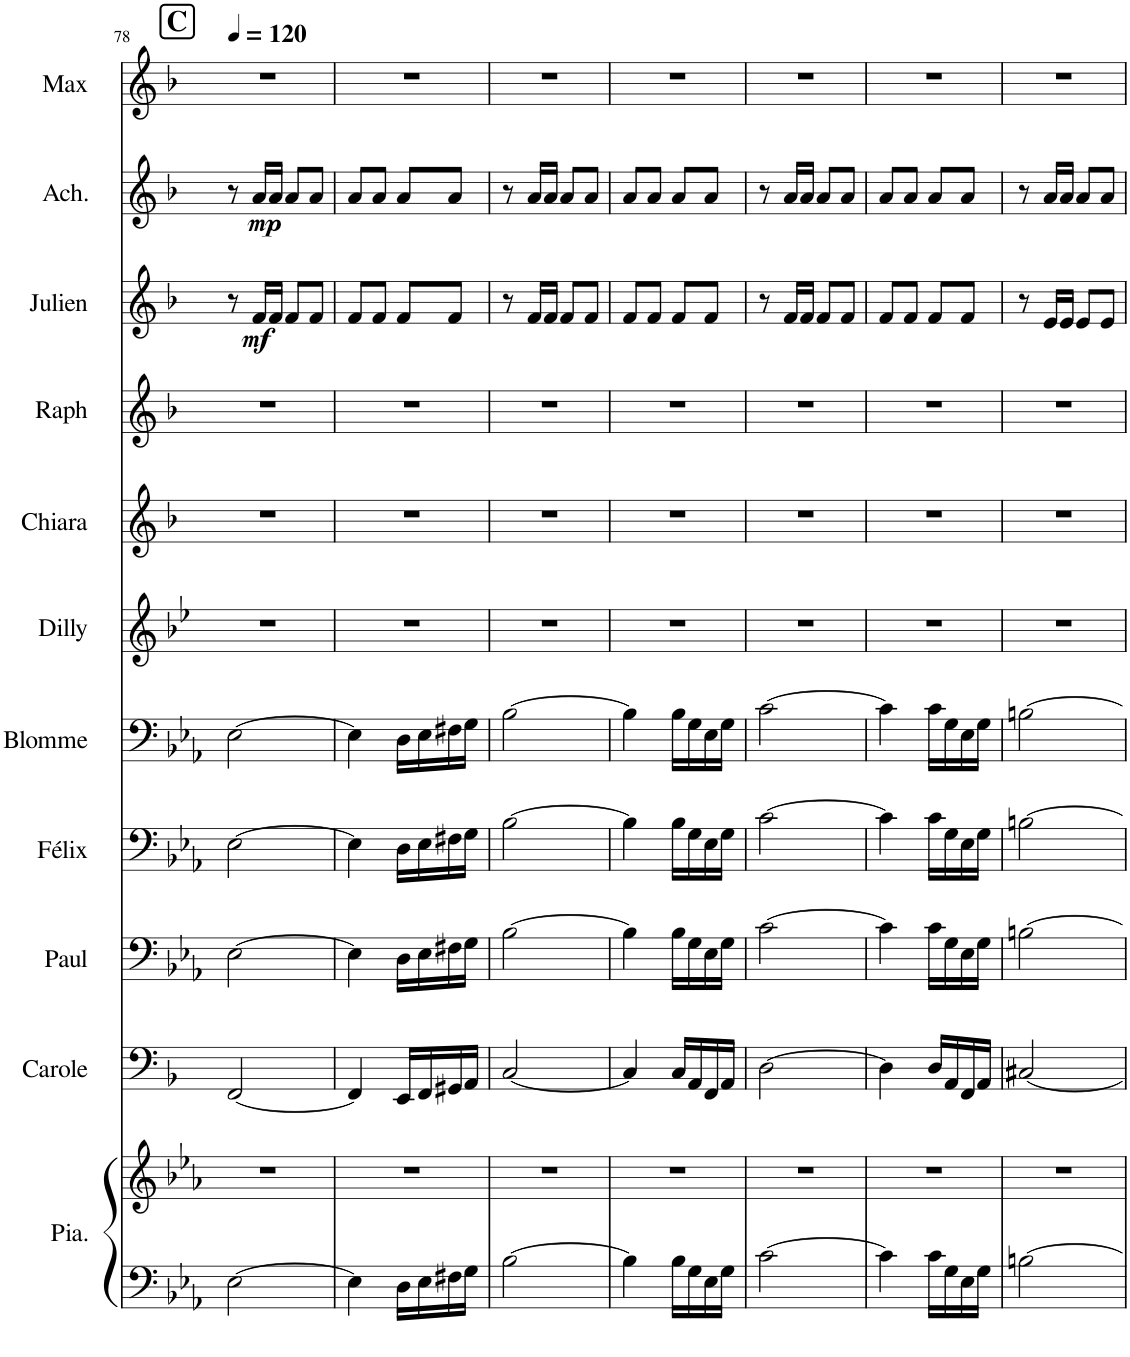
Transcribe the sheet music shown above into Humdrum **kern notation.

**kern	**kern	**kern	**kern	**kern	**kern	**kern	**kern	**kern	**kern	**dynam	**kern	**dynam	**kern
*part11	*part11	*part10	*part9	*part8	*part7	*part6	*part5	*part4	*part3	*part3	*part2	*part2	*part1
*staff12	*staff11	*staff10	*staff9	*staff8	*staff7	*staff6	*staff5	*staff4	*staff3	*staff3	*staff2	*staff2	*staff1
*I"Piano	*	*I"Carole	*I"Paul	*I"Félix	*I"Blomme	*I"Dilly	*I"Chiara	*I"Raphaël	*I"Frou-Frou	*	*I"Achille	*	*I"Maxime
*I'Pia.	*	*I'Carole	*I'Paul	*I'Félix	*I'Blomme	*I'Dilly	*I'Chiara	*I'Raph	*	*	*I'Ach.	*	*I'Max
!!LO:PB:g=z
*clefF4	*clefG2	*clefF4	*clefF4	*clefF4	*clefF4	*clefG2	*clefG2	*clefG2	*clefG2	*	*clefG2	*	*clefG2
*	*	*Trd1c2	*	*	*	*Trd4c7	*Trd1c2	*Trd1c2	*Trd1c2	*	*Trd1c2	*	*Trd1c2
*k[b-e-a-]	*k[b-e-a-]	*k[b-]	*k[b-e-a-]	*k[b-e-a-]	*k[b-e-a-]	*k[b-e-]	*k[b-]	*k[b-]	*k[b-]	*	*k[b-]	*	*k[b-]
*M2/4	*M2/4	*M2/4	*M2/4	*M2/4	*M2/4	*M2/4	*M2/4	*M2/4	*M2/4	*	*M2/4	*	*M2/4
*MM120	*MM120	*MM120	*MM120	*MM120	*MM120	*MM120	*MM120	*MM120	*MM120	*	*MM120	*	*MM120
!!LO:REH:place=s1:a:B:cj:fs=14:t=C
=78	=78	=78	=78	=78	=78	=78	=78	=78	=78	=78	=78	=78	=78
[2E-\	2r	[2FF/	[2E-\	[2E-\	[2E-\	2r	2r	2r	8r	.	8r	.	2r
!	!	!	!	!	!	!	!	!	!	!LO:DY:b	!	!LO:DY:b	!
.	.	.	.	.	.	.	.	.	16f/LL	mf	16a/LL	mp	.
.	.	.	.	.	.	.	.	.	16f/JJ	.	16a/JJ	.	.
.	.	.	.	.	.	.	.	.	8f/L	.	8a/L	.	.
.	.	.	.	.	.	.	.	.	8f/J	.	8a/J	.	.
=79	=79	=79	=79	=79	=79	=79	=79	=79	=79	=79	=79	=79	=79
4E-\]	2r	4FF/]	4E-\]	4E-\]	4E-\]	2r	2r	2r	8f/L	.	8a/L	.	2r
.	.	.	.	.	.	.	.	.	8f/J	.	8a/J	.	.
16D\LL	.	16EE/LL	16D\LL	16D\LL	16D\LL	.	.	.	8f/L	.	8a/L	.	.
16E-\	.	16FF/	16E-\	16E-\	16E-\	.	.	.	.	.	.	.	.
16F#X\	.	16GG#X/	16F#X\	16F#X\	16F#X\	.	.	.	8f/J	.	8a/J	.	.
16G\JJ	.	16AA/JJ	16G\JJ	16G\JJ	16G\JJ	.	.	.	.	.	.	.	.
=80	=80	=80	=80	=80	=80	=80	=80	=80	=80	=80	=80	=80	=80
[2B-\	2r	[2C/	[2B-\	[2B-\	[2B-\	2r	2r	2r	8r	.	8r	.	2r
.	.	.	.	.	.	.	.	.	16f/LL	.	16a/LL	.	.
.	.	.	.	.	.	.	.	.	16f/JJ	.	16a/JJ	.	.
.	.	.	.	.	.	.	.	.	8f/L	.	8a/L	.	.
.	.	.	.	.	.	.	.	.	8f/J	.	8a/J	.	.
=81	=81	=81	=81	=81	=81	=81	=81	=81	=81	=81	=81	=81	=81
4B-\]	2r	4C/]	4B-\]	4B-\]	4B-\]	2r	2r	2r	8f/L	.	8a/L	.	2r
.	.	.	.	.	.	.	.	.	8f/J	.	8a/J	.	.
16B-\LL	.	16C/LL	16B-\LL	16B-\LL	16B-\LL	.	.	.	8f/L	.	8a/L	.	.
16G\	.	16AA/	16G\	16G\	16G\	.	.	.	.	.	.	.	.
16E-\	.	16FF/	16E-\	16E-\	16E-\	.	.	.	8f/J	.	8a/J	.	.
16G\JJ	.	16AA/JJ	16G\JJ	16G\JJ	16G\JJ	.	.	.	.	.	.	.	.
=82	=82	=82	=82	=82	=82	=82	=82	=82	=82	=82	=82	=82	=82
[2c\	2r	[2D\	[2c\	[2c\	[2c\	2r	2r	2r	8r	.	8r	.	2r
.	.	.	.	.	.	.	.	.	16f/LL	.	16a/LL	.	.
.	.	.	.	.	.	.	.	.	16f/JJ	.	16a/JJ	.	.
.	.	.	.	.	.	.	.	.	8f/L	.	8a/L	.	.
.	.	.	.	.	.	.	.	.	8f/J	.	8a/J	.	.
=83	=83	=83	=83	=83	=83	=83	=83	=83	=83	=83	=83	=83	=83
4c\]	2r	4D\]	4c\]	4c\]	4c\]	2r	2r	2r	8f/L	.	8a/L	.	2r
.	.	.	.	.	.	.	.	.	8f/J	.	8a/J	.	.
16c\LL	.	16D/LL	16c\LL	16c\LL	16c\LL	.	.	.	8f/L	.	8a/L	.	.
16G\	.	16AA/	16G\	16G\	16G\	.	.	.	.	.	.	.	.
16E-\	.	16FF/	16E-\	16E-\	16E-\	.	.	.	8f/J	.	8a/J	.	.
16G\JJ	.	16AA/JJ	16G\JJ	16G\JJ	16G\JJ	.	.	.	.	.	.	.	.
=84	=84	=84	=84	=84	=84	=84	=84	=84	=84	=84	=84	=84	=84
[2Bn\	2r	[2C#X/	[2Bn\	[2Bn\	[2Bn\	2r	2r	2r	8r	.	8r	.	2r
.	.	.	.	.	.	.	.	.	16e/LL	.	16a/LL	.	.
.	.	.	.	.	.	.	.	.	16e/JJ	.	16a/JJ	.	.
.	.	.	.	.	.	.	.	.	8e/L	.	8a/L	.	.
.	.	.	.	.	.	.	.	.	8e/J	.	8a/J	.	.
=	=	=	=	=	=	=	=	=	=	=	=	=	=
*-	*-	*-	*-	*-	*-	*-	*-	*-	*-	*-	*-	*-	*-
